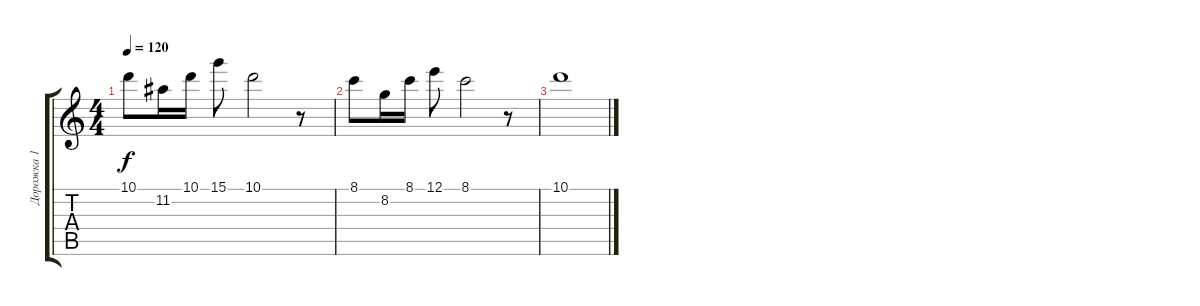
\track ("Дорожка 1" "Дорожка 1") {instrument celesta}
\staff {score tabs}
\tuning (E5 B4 G4 D4 A3 E3) {hide}
\ts (4 4)
\tempo 120
\clef g2
\ks c
10.1.8{dy f} 11.2.16 10.1.16 15.1.8 10.1.2 r.8 |
8.1.8 8.2.16 8.1.16 12.1.8 8.1.2 r.8 |
10.1.1
